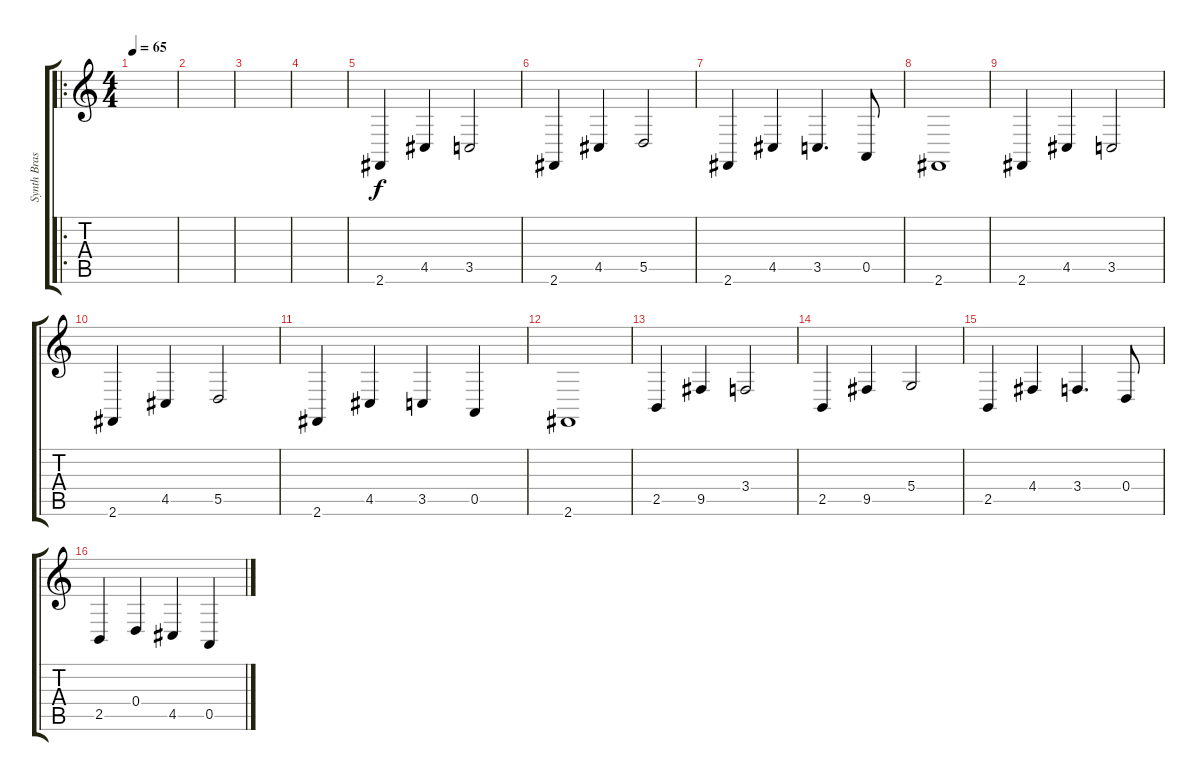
\track ("Synth Brass" "Synth Bras") {instrument synthbrass1}
\staff {score tabs}
\tuning (E4 B3 G3 D3 A2 E2) {hide}
\ro
\ts (4 4)
\tempo 65
\clef g2
\ks c
|
|
|
|
2.6.4 4.5.4 3.5.2 |
2.6.4 4.5.4 5.5.2 |
2.6.4 4.5.4 3.5.4{d} 0.5.8 |
2.6.1 |
2.6.4 4.5.4 3.5.2 |
2.6.4 4.5.4 5.5.2 |
2.6.4 4.5.4 3.5.4 0.5.4 |
2.6.1 |
2.5.4 9.5.4 3.4.2 |
2.5.4 9.5.4 5.4.2 |
2.5.4 4.4.4 3.4.4{d} 0.4.8 |
2.5.4 0.4.4 4.5.4 0.5.4
